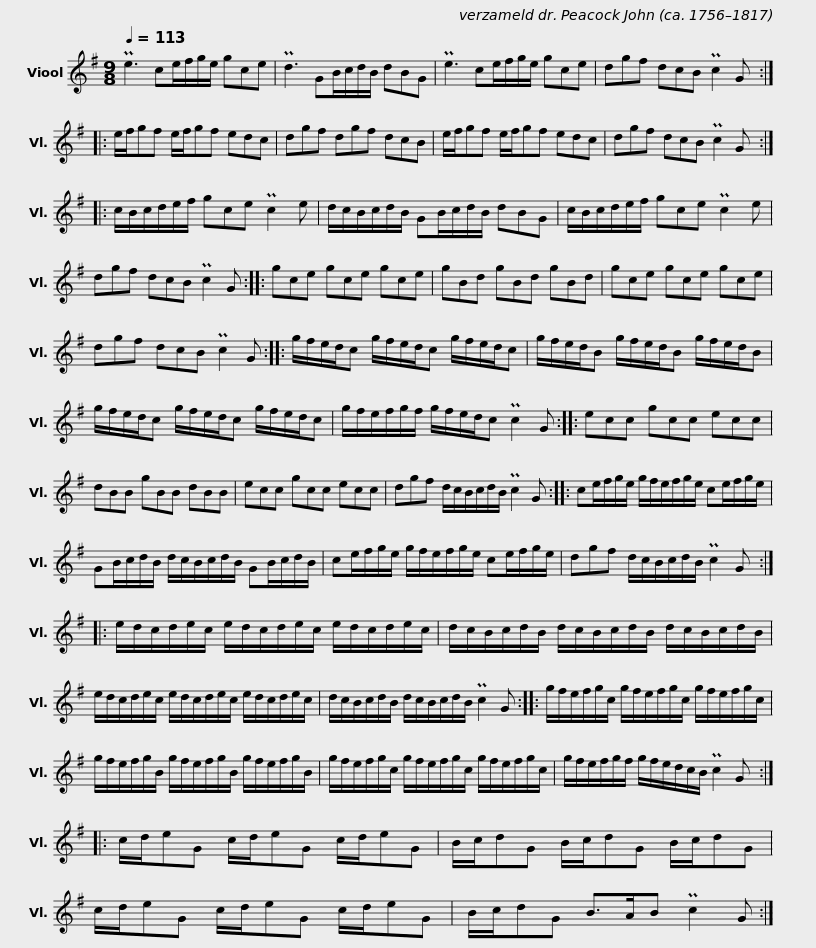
X:1
L:1/8
Q:1/4=113
M:9/8
I:linebreak $
K:G
V:1 treble
V:1
 Pe3 ce/f/g/e/ gce | Pd3 GB/c/d/B/ dBG | Pe3 ce/f/g/e/ gce | dgf dcB Pc2 G ::$ e/f/gf e/f/gf edc | %5
 dgf dgf dcB | e/f/gf e/f/gf edc | dgf dcB Pc2 G ::$ c/B/c/d/e/f/ gce Pc2 e | d/c/B/c/d/B/ GB/c/d/B/ dBG | %10
 c/B/c/d/e/f/ gce Pc2 e | dgf dcB Pc2 G ::$ gce gce gce | gBd gBd gBd | gce gce gce | %15
 dgf dcB Pc2 G ::$ g/f/e/d/c g/f/e/d/c g/f/e/d/c | g/f/e/d/B g/f/e/d/B g/f/e/d/B | g/f/e/d/c g/f/e/d/c g/f/e/d/c | g/f/e/f/g/f/ g/f/e/d/c Pc2 G ::$ %20
 ecc gcc ecc | dBB gBB dBB | ecc gcc ecc | dgf d/c/B/c/d/B/ Pc2 G ::$ ce/f/g/e/ g/f/e/f/g/e/ ce/f/g/e/ | %25
 GB/c/d/B/ d/c/B/c/d/B/ GB/c/d/B/ | ce/f/g/e/ g/f/e/f/g/e/ ce/f/g/e/ | dgf d/c/B/c/d/B/ Pc2 G ::$ e/d/c/d/e/c/ e/d/c/d/e/c/ e/d/c/d/e/c/ | d/c/B/c/d/B/ d/c/B/c/d/B/ d/c/B/c/d/B/ |$ %30
 e/d/c/d/e/c/ e/d/c/d/e/c/ e/d/c/d/e/c/ | d/c/B/c/d/B/ d/c/B/c/d/B/ Pc2 G ::$ g/f/e/f/g/c/ g/f/e/f/g/c/ g/f/e/f/g/c/ | g/f/e/f/g/B/ g/f/e/f/g/B/ g/f/e/f/g/B/ |$ g/f/e/f/g/c/ g/f/e/f/g/c/ g/f/e/f/g/c/ | %35
 g/f/e/f/g/f/ g/f/e/d/c/B/ Pc2 G ::$ c/d/eG c/d/eG c/d/eG | B/c/dG B/c/dG B/c/dG | c/d/eG c/d/eG c/d/eG | B/c/dG B>AB Pc2 G :| %40
